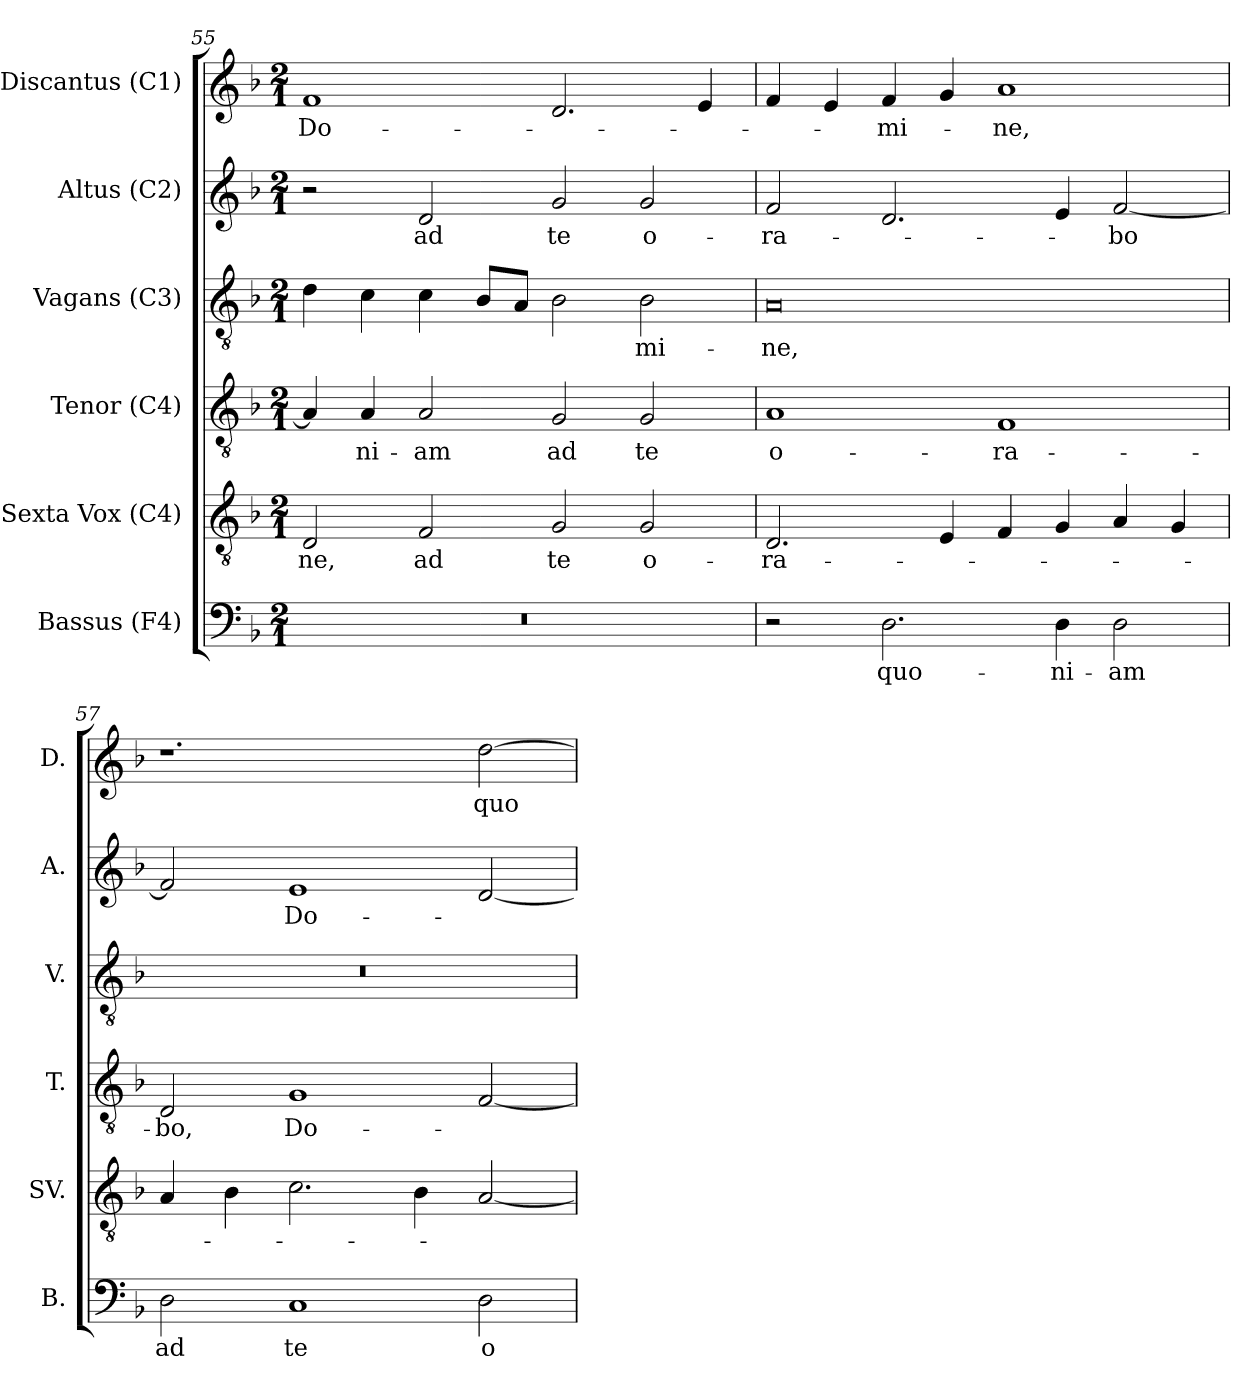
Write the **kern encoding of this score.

**kern	**text	**kern	**text	**kern	**text	**kern	**text	**kern	**text	**kern	**text
*part6	*part6	*part5	*part5	*part4	*part4	*part3	*part3	*part2	*part2	*part1	*part1
*staff6	*staff6	*staff5	*staff5	*staff4	*staff4	*staff3	*staff3	*staff2	*staff2	*staff1	*staff1
*I"Bassus (F4)	*	*I"Sexta Vox (C4)	*	*I"Tenor (C4)	*	*I"Vagans (C3)	*	*I"Altus (C2)	*	*I"Discantus (C1)	*
*I'B.	*	*I'SV.	*	*I'T.	*	*I'V.	*	*I'A.	*	*I'D.	*
*clefF4	*	*clefGv2	*	*clefGv2	*	*clefGv2	*	*clefG2	*	*clefG2	*
*	*	*	*	*	*	*ITrd7c12	*	*ITrd7c12	*	*	*
*k[b-]	*	*k[b-]	*	*k[b-]	*	*k[b-]	*	*k[b-]	*	*k[b-]	*
*F:	*	*F:	*	*F:	*	*F:	*	*F:	*	*F:	*
*M2/1	*	*M2/1	*	*M2/1	*	*M2/1	*	*M2/1	*	*M2/1	*
=55	=55	=55	=55	=55	=55	=55	=55	=55	=55	=55	=55
!LO:N:vis=1	!	!	!	!	!	!	!	!	!	!	!
!	!	!	!LO:LY:b:color=#000000	!	!	!	!	!	!	!	!
!	!	!	!	!	!	!	!	!	!	!	!LO:LY:b:color=#000000
0r	.	2Di/	-ne,	4Ai/]	.	4Di\	.	2r	.	1fi	Do-
!	!	!	!	!	!LO:LY:b:color=#000000	!	!	!	!	!	!
.	.	.	.	4Ai/	-ni-	4Ci\	.	.	.	.	.
!	!	!	!LO:LY:b:color=#000000	!	!	!	!	!	!	!	!
!	!	!	!	!	!LO:LY:b:color=#000000	!	!	!	!	!	!
!	!	!	!	!	!	!	!	!	!LO:LY:b:color=#000000	!	!
.	.	2Fi/	ad	2Ai/	-am	4Ci\	.	2Di/	ad	.	.
.	.	.	.	.	.	8BB-i/L	.	.	.	.	.
.	.	.	.	.	.	8AAi/J	.	.	.	.	.
!	!	!	!LO:LY:b:color=#000000	!	!	!	!	!	!	!	!
!	!	!	!	!	!LO:LY:b:color=#000000	!	!	!	!	!	!
!	!	!	!	!	!	!	!	!	!LO:LY:b:color=#000000	!	!
.	.	2Gi/	te	2Gi/	ad	2BB-i\	.	2Gi/	te	2.di/	.
!	!	!	!LO:LY:b:color=#000000	!	!	!	!	!	!	!	!
!	!	!	!	!	!LO:LY:b:color=#000000	!	!	!	!	!	!
!	!	!	!	!	!	!	!LO:LY:b:color=#000000	!	!	!	!
!	!	!	!	!	!	!	!	!	!LO:LY:b:color=#000000	!	!
.	.	2Gi/	o-	2Gi/	te	2BB-i\	-mi-	2Gi/	o-	.	.
.	.	.	.	.	.	.	.	.	.	4ei/	.
!!LO:PB:g=z
=56	=56	=56	=56	=56	=56	=56	=56	=56	=56	=56	=56
!	!	!	!LO:LY:b:color=#000000	!	!	!	!	!	!	!	!
!	!	!	!	!	!LO:LY:b:color=#000000	!	!	!	!	!	!
!	!	!	!	!	!	!	!LO:LY:b:color=#000000	!	!	!	!
!	!	!	!	!	!	!	!	!	!LO:LY:b:color=#000000	!	!
2r	.	2.Di/	-ra-	1Ai	o-	0AAi	-ne,	2Fi/	-ra-	4fi/	.
.	.	.	.	.	.	.	.	.	.	4ei/	.
!	!LO:LY:b:color=#000000	!	!	!	!	!	!	!	!	!	!
!	!	!	!	!	!	!	!	!	!	!	!LO:LY:b:color=#000000
2.Di\	quo-	.	.	.	.	.	.	2.Di/	.	4fi/	-mi-
.	.	4Ei/	.	.	.	.	.	.	.	4gi/	.
!	!	!	!	!	!LO:LY:b:color=#000000	!	!	!	!	!	!
!	!	!	!	!	!	!	!	!	!	!	!LO:LY:b:color=#000000
.	.	4Fi/	.	1Fi	-ra-	.	.	.	.	1ai	-ne,
!	!LO:LY:b:color=#000000	!	!	!	!	!	!	!	!	!	!
4Di\	-ni-	4Gi/	.	.	.	.	.	4Ei/	.	.	.
!	!LO:LY:b:color=#000000	!	!	!	!	!	!	!	!	!	!
!	!	!	!	!	!	!	!	!	!LO:LY:b:color=#000000	!	!
2Di\	-am	4Ai/	.	.	.	.	.	[2Fi/	-bo	.	.
.	.	4Gi/	.	.	.	.	.	.	.	.	.
=57	=57	=57	=57	=57	=57	=57	=57	=57	=57	=57	=57
!	!LO:LY:b:color=#000000	!	!	!	!	!	!	!	!	!	!
!	!	!	!	!	!LO:LY:b:color=#000000	!LO:N:vis=1	!	!	!	!	!
2Di\	ad	4Ai/	.	2Di/	-bo,	0r	.	2Fi/]	.	1.r	.
.	.	4B-i\	.	.	.	.	.	.	.	.	.
!	!LO:LY:b:color=#000000	!	!	!	!	!	!	!	!	!	!
!	!	!	!	!	!LO:LY:b:color=#000000	!	!	!	!	!	!
!	!	!	!	!	!	!	!	!	!LO:LY:b:color=#000000	!	!
1Ci	te	2.ci\	.	1Gi	Do-	.	.	1Ei	Do-	.	.
.	.	4B-i\	.	.	.	.	.	.	.	.	.
!	!LO:LY:b:color=#000000	!	!	!	!	!	!	!	!	!	!
!	!	!	!	!	!	!	!	!	!	!	!LO:LY:b:color=#000000
2Di\	o-	[2Ai/	.	[2Fi/	.	.	.	[2Di/	.	[2ddi\	quo-
=	=	=	=	=	=	=	=	=	=	=	=
*-	*-	*-	*-	*-	*-	*-	*-	*-	*-	*-	*-
